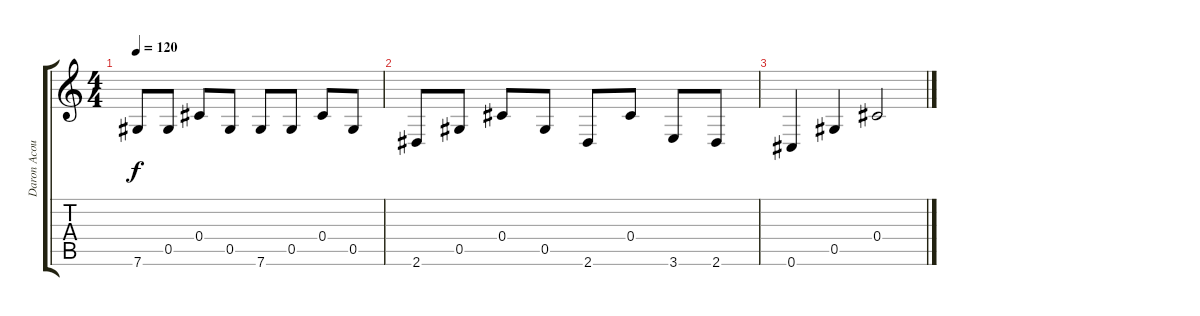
\track ("Daron Acoustic" "Daron Acou") {instrument acousticguitarsteel}
\staff {score tabs}
\tuning (Eb4 Bb3 Gb3 Db3 Ab2 Db2) {hide}
\ts (4 4)
\tempo 120
\clef g2
\ks c
7.6.8{dy f} 0.5.8 0.4.8 0.5.8 7.6.8 0.5.8 0.4.8 0.5.8 |
2.6.8 0.5.8 0.4.8 0.5.8 2.6.8 0.4.8 3.6.8 2.6.8 |
0.6.4 0.5.4 0.4.2
